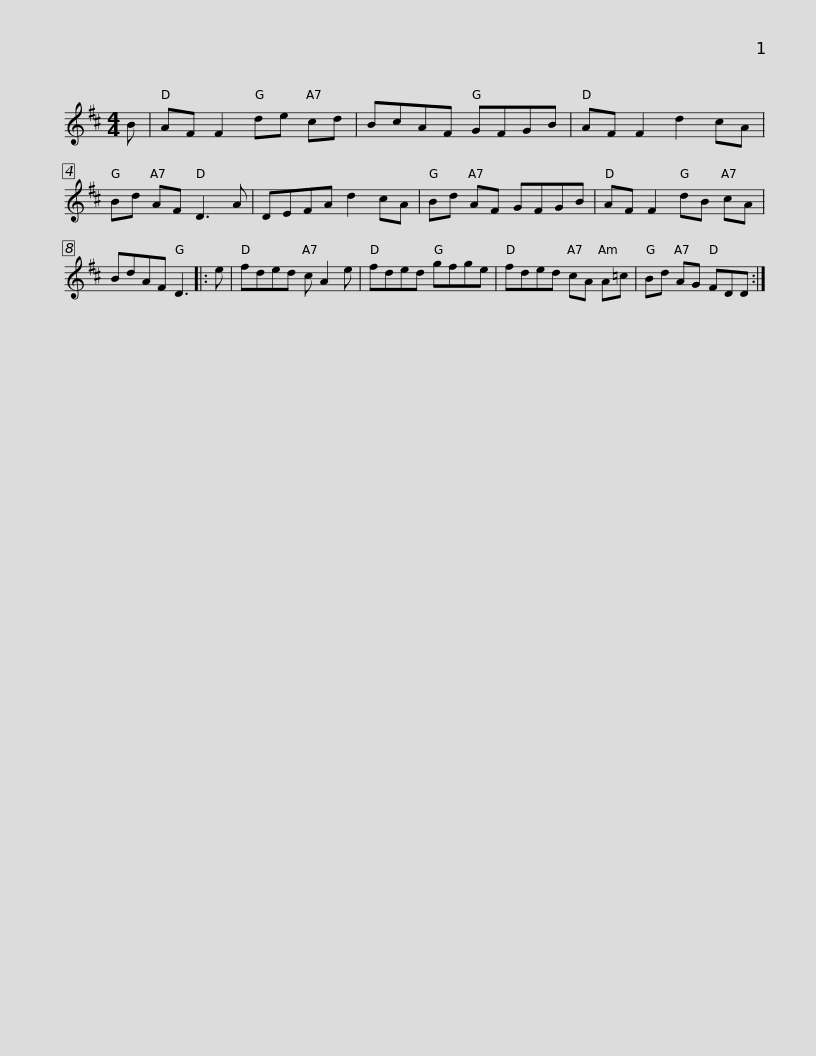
X:1
L:1/8
M:4/4
I:linebreak $
K:D
V:1 treble
V:1
 B | AF F2 de cd | BcAF GFGB | AF F2 d2 cA | Bd AF D3 A | %5
 DEFA d2 cA |$ Bd AF GFGB | AF F2 dB cA | BdAF D3 |: e | %10
 fded c A2 e | fded gfge |$ fded cA A=c | Bd AG FDD :| %14
